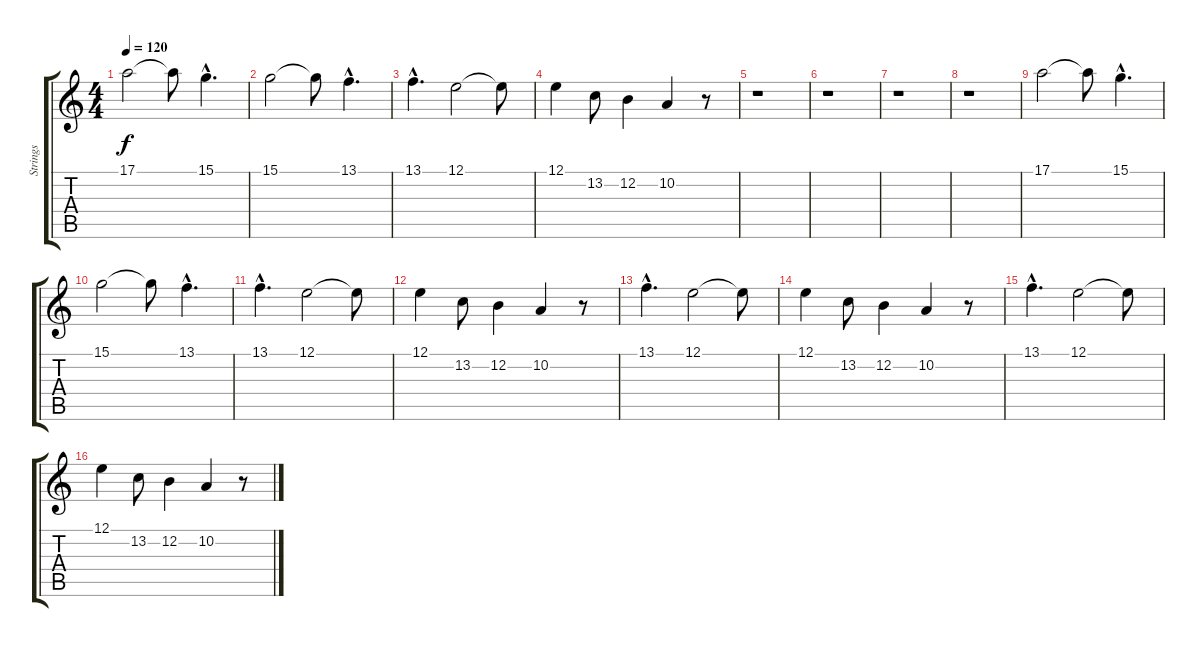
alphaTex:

\track ("Strings" "Strings") {instrument stringensemble2}
\staff {score tabs}
\tuning (E4 B3 G3 D3 A2 E2) {hide}
\ts (4 4)
\tempo 120
\clef g2
\ks c
17.1.2{dy f} 17.1{t}.8 15.1{hac}.4{d} |
15.1.2 15.1{t}.8 13.1{hac}.4{d} |
13.1{hac}.4{d} 12.1.2 12.1{t}.8 |
12.1.4 13.2.8 12.2.4 10.2.4 r.8 |
r.1 |
r.1 |
r.1 |
r.1 |
17.1.2 17.1{t}.8 15.1{hac}.4{d} |
15.1.2 15.1{t}.8 13.1{hac}.4{d} |
13.1{hac}.4{d} 12.1.2 12.1{t}.8 |
12.1.4 13.2.8 12.2.4 10.2.4 r.8 |
13.1{hac}.4{d} 12.1.2 12.1{t}.8 |
12.1.4 13.2.8 12.2.4 10.2.4 r.8 |
13.1{hac}.4{d} 12.1.2 12.1{t}.8 |
12.1.4 13.2.8 12.2.4 10.2.4 r.8
